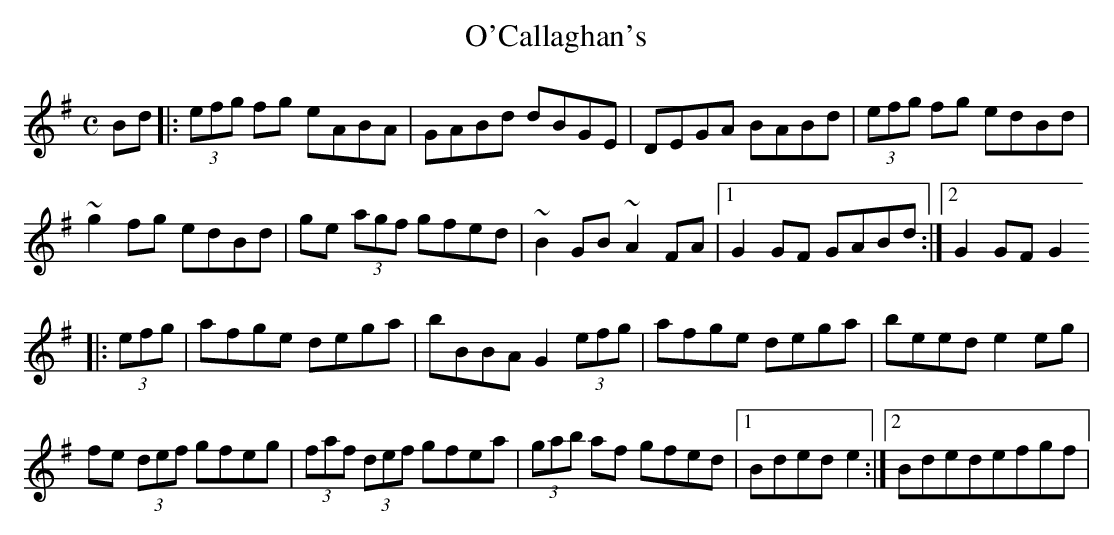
X:1
T:O'Callaghan's
M:C
K:G
Bd |: (3efg fg eABA | GABd dBGE | DEGA BABd | (3efg fg edBd |
~g2 fg edBd | ge (3agf gfed | ~B2 GB ~A2 FA |[1 G2 GF GABd :|[2 G2 GF G2
|:(3efg | afge dega | bBBA G2 (3efg | afge dega | beed e2 eg |
fe (3def gfeg | (3faf (3def gfea | (3gab af gfed |[1Bded e2:|[2Bdedefgf|
